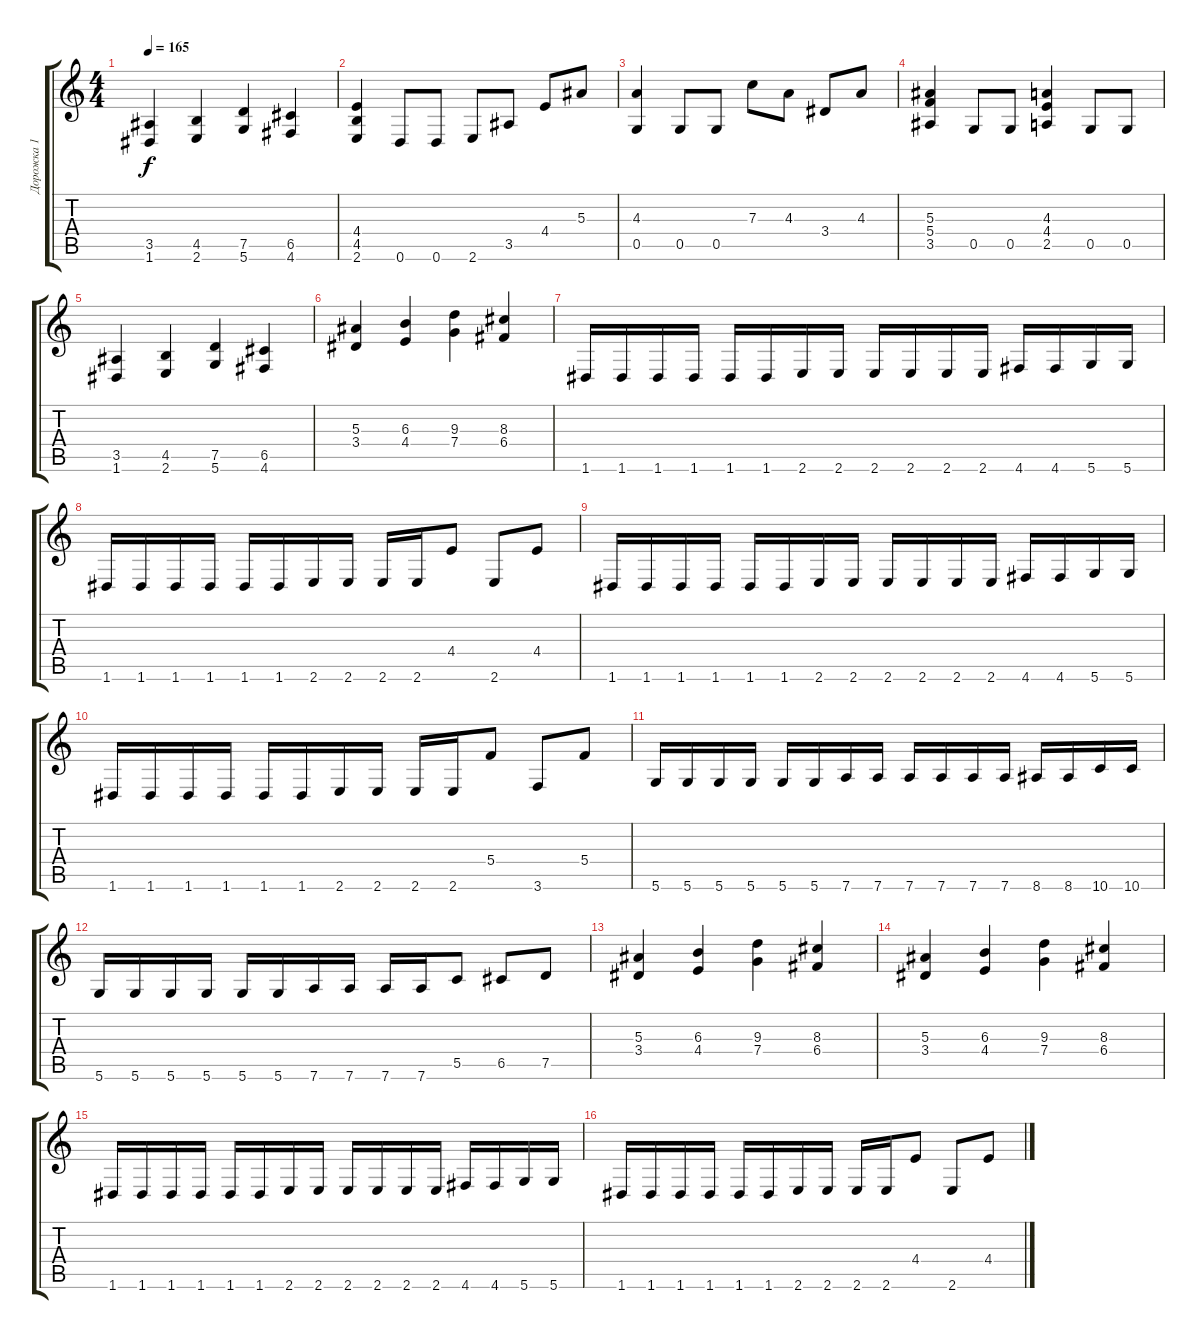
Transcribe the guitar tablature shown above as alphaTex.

\track ("Дорожка 1" "Дорожка 1") {instrument distortionguitar}
\staff {score tabs}
\tuning (D4 A3 F3 C3 G2 D2) {hide}
\ts (4 4)
\tempo 165
\clef g2
\ks c
(3.5 1.6).4{dy f} (4.5 2.6).4 (7.5 5.6).4 (6.5 4.6).4 |
(4.4 4.5 2.6).4 0.6.8 0.6.8 2.6.8 3.5.8 4.4.8 5.3.8 |
(4.3 0.5).4 0.5.8 0.5.8 7.3.8 4.3.8 3.4.8 4.3.8 |
(5.3 5.4 3.5).4 0.5.8 0.5.8 (4.3 4.4 2.5).4 0.5.8 0.5.8 |
(3.5 1.6).4 (4.5 2.6).4 (7.5 5.6).4 (6.5 4.6).4 |
(5.3 3.4).4 (6.3 4.4).4 (9.3 7.4).4 (8.3 6.4).4 |
1.6.16 1.6.16 1.6.16 1.6.16 1.6.16 1.6.16 2.6.16 2.6.16 2.6.16 2.6.16 2.6.16 2.6.16 4.6.16 4.6.16 5.6.16 5.6.16 |
1.6.16 1.6.16 1.6.16 1.6.16 1.6.16 1.6.16 2.6.16 2.6.16 2.6.16 2.6.16 4.4.8 2.6.8 4.4.8 |
1.6.16 1.6.16 1.6.16 1.6.16 1.6.16 1.6.16 2.6.16 2.6.16 2.6.16 2.6.16 2.6.16 2.6.16 4.6.16 4.6.16 5.6.16 5.6.16 |
1.6.16 1.6.16 1.6.16 1.6.16 1.6.16 1.6.16 2.6.16 2.6.16 2.6.16 2.6.16 5.4.8 3.6.8 5.4.8 |
5.6.16 5.6.16 5.6.16 5.6.16 5.6.16 5.6.16 7.6.16 7.6.16 7.6.16 7.6.16 7.6.16 7.6.16 8.6.16 8.6.16 10.6.16 10.6.16 |
5.6.16 5.6.16 5.6.16 5.6.16 5.6.16 5.6.16 7.6.16 7.6.16 7.6.16 7.6.16 5.5.8 6.5.8 7.5.8 |
(5.3 3.4).4 (6.3 4.4).4 (9.3 7.4).4 (8.3 6.4).4 |
(5.3 3.4).4 (6.3 4.4).4 (9.3 7.4).4 (8.3 6.4).4 |
1.6.16 1.6.16 1.6.16 1.6.16 1.6.16 1.6.16 2.6.16 2.6.16 2.6.16 2.6.16 2.6.16 2.6.16 4.6.16 4.6.16 5.6.16 5.6.16 |
1.6.16 1.6.16 1.6.16 1.6.16 1.6.16 1.6.16 2.6.16 2.6.16 2.6.16 2.6.16 4.4.8 2.6.8 4.4.8
